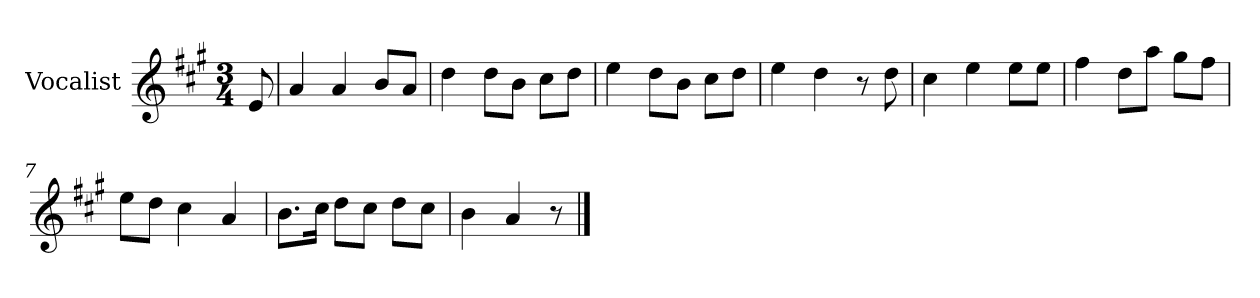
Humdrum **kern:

**kern
*part1
*staff1
*I"Vocalist
*k[f#c#g#]
*A:
*M3/4
=
8e
=1
4a
4a
8bL
8aJ
=2
4dd
8ddL
8bJ
8cc#L
8ddJ
=3
4ee
8ddL
8bJ
8cc#L
8ddJ
=4
4ee
4dd
8r
8dd
=5
4cc#
4ee
8eeL
8eeJ
=6
4ff#
8ddL
8aaJ
8gg#L
8ff#J
=7
8eeL
8ddJ
4cc#
4a
=8
8.bL
16cc#Jk
8ddL
8cc#J
8ddL
8cc#J
=9
4b
4a
8r
==
*-
